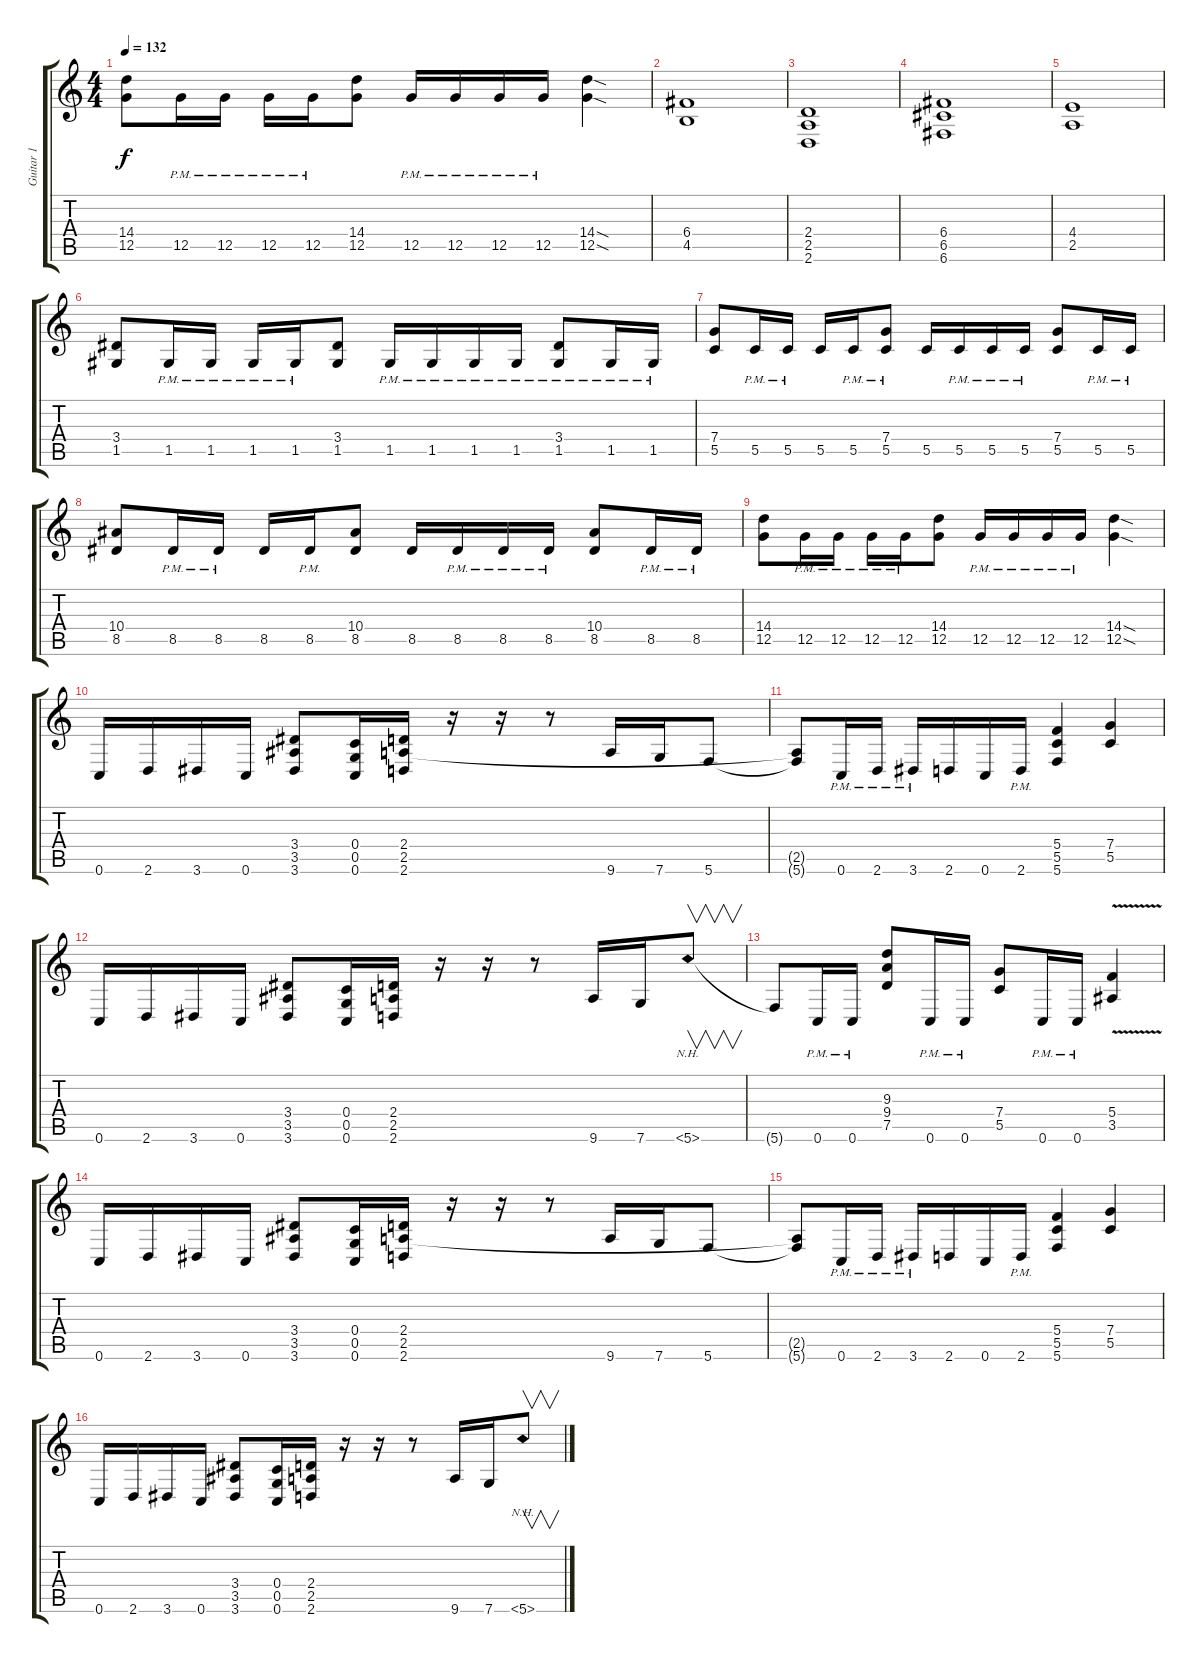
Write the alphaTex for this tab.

\track ("Guitar 1" "Guitar 1") {instrument distortionguitar}
\staff {score tabs}
\tuning (D4 A3 F3 C3 G2 C2) {hide}
\ts (4 4)
\tempo 132
\clef g2
\ks c
(14.4 12.5).8{dy f} 12.5{pm}.16 12.5{pm}.16 12.5{pm}.16 12.5{pm}.16 (14.4 12.5).8 12.5{pm}.16 12.5{pm}.16 12.5{pm}.16 12.5{pm}.16 (14.4{sod} 12.5{sod}).4 |
(6.4 4.5).1 |
(2.4 2.5 2.6).1 |
(6.4 6.5 6.6).1 |
(4.4 2.5).1 |
(3.4 1.5).8 1.5{pm}.16 1.5{pm}.16 1.5{pm}.16 1.5{pm}.16 (3.4 1.5).8 1.5{pm}.16 1.5{pm}.16 1.5{pm}.16 1.5{pm}.16 (3.4 1.5{pm}).8 1.5{pm}.16 1.5{pm}.16 |
(7.4 5.5).8 5.5{pm}.16 5.5{pm}.16 5.5.16 5.5{pm}.16 (7.4 5.5{pm}).8 5.5.16 5.5{pm}.16 5.5{pm}.16 5.5{pm}.16 (7.4 5.5).8 5.5{pm}.16 5.5{pm}.16 |
(10.4 8.5).8 8.5{pm}.16 8.5{pm}.16 8.5.16 8.5{pm}.16 (10.4 8.5).8 8.5.16 8.5{pm}.16 8.5{pm}.16 8.5{pm}.16 (10.4 8.5).8 8.5{pm}.16 8.5{pm}.16 |
(14.4 12.5).8 12.5{pm}.16 12.5{pm}.16 12.5{pm}.16 12.5{pm}.16 (14.4 12.5).8 12.5{pm}.16 12.5{pm}.16 12.5{pm}.16 12.5{pm}.16 (14.4{sod} 12.5{sod}).4 |
0.6.16 2.6.16 3.6.16 0.6.16 (3.4 3.5 3.6).8 (0.4 0.5 0.6).16 (2.4 2.5 2.6).16 r.16 r.16 r.8 9.6.16 7.6.16 5.6.8 |
(2.5{t} 5.6{t}).8 0.6{pm}.16 2.6{pm}.16 3.6{pm}.16 2.6.16 0.6.16 2.6{pm}.16 (5.4 5.5 5.6).4 (7.4 5.5).4 |
0.6.16 2.6.16 3.6.16 0.6.16 (3.4 3.5 3.6).8 (0.4 0.5 0.6).16 (2.4 2.5 2.6).16 r.16 r.16 r.8 9.6.16 7.6.16 5.6{nh}.8{v} |
5.6{t}.8 0.6{pm}.16 0.6{pm}.16 (9.3 9.4 7.5).8 0.6{pm}.16 0.6{pm}.16 (7.4 5.5).8 0.6{pm}.16 0.6{pm}.16 (5.4{v} 3.5).4 |
0.6.16 2.6.16 3.6.16 0.6.16 (3.4 3.5 3.6).8 (0.4 0.5 0.6).16 (2.4 2.5 2.6).16 r.16 r.16 r.8 9.6.16 7.6.16 5.6.8 |
(2.5{t} 5.6{t}).8 0.6{pm}.16 2.6{pm}.16 3.6{pm}.16 2.6.16 0.6.16 2.6{pm}.16 (5.4 5.5 5.6).4 (7.4 5.5).4 |
0.6.16 2.6.16 3.6.16 0.6.16 (3.4 3.5 3.6).8 (0.4 0.5 0.6).16 (2.4 2.5 2.6).16 r.16 r.16 r.8 9.6.16 7.6.16 5.6{nh}.8{v}
